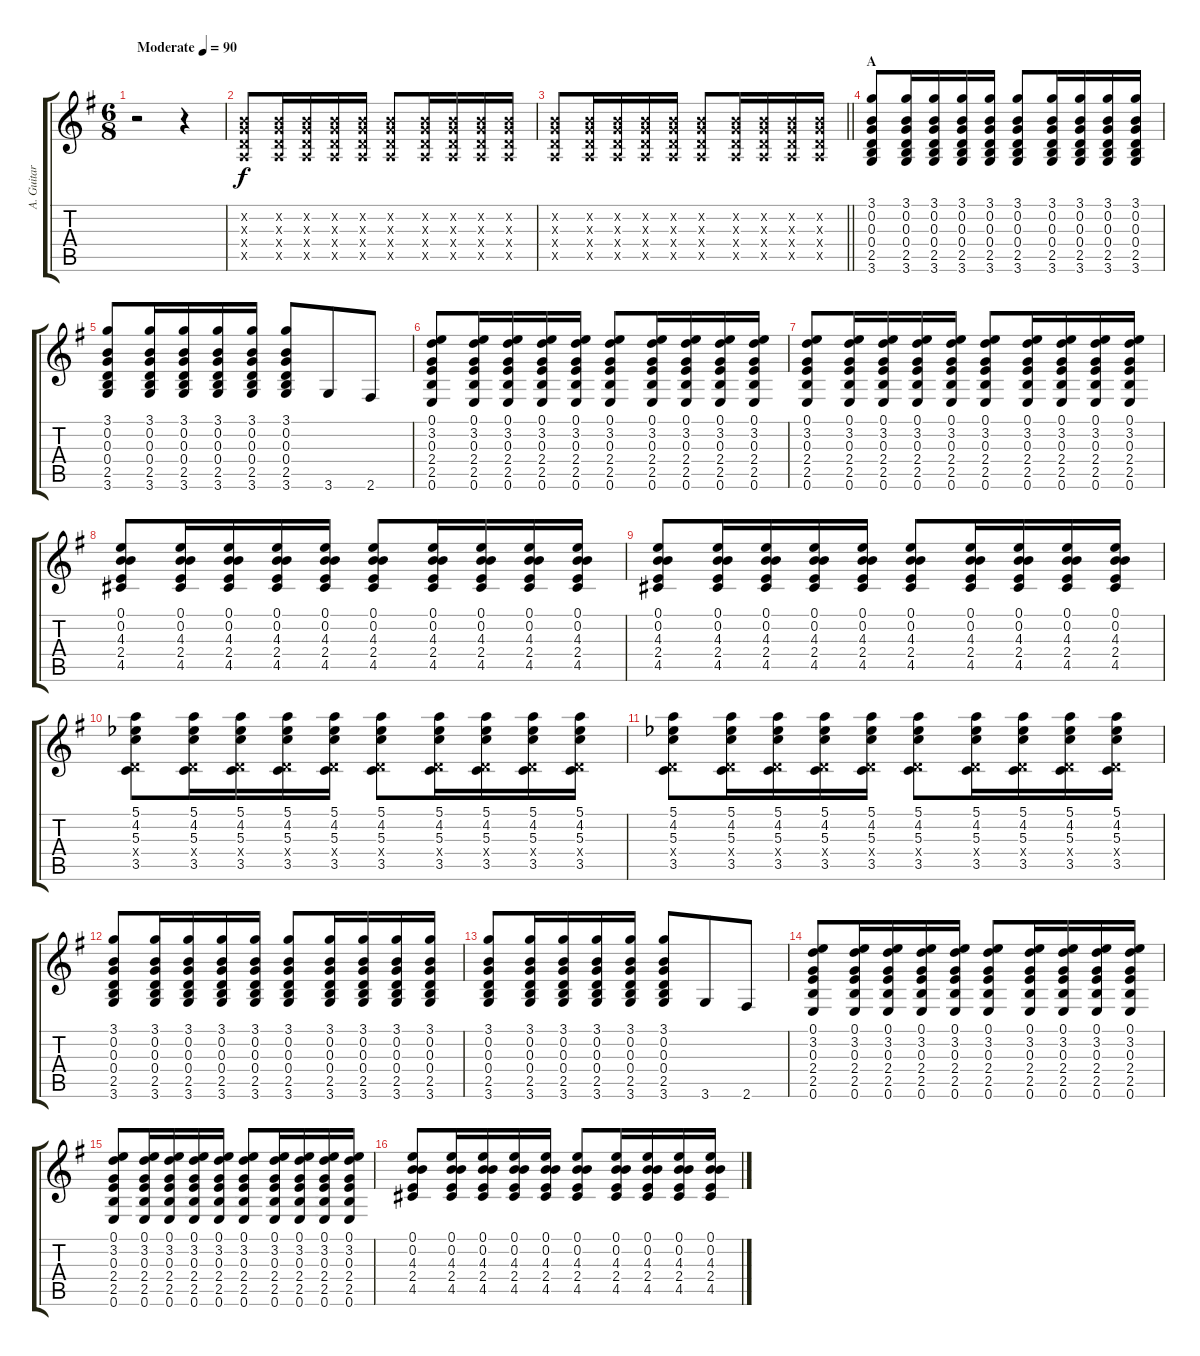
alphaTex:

\track ("A. Guitar" "A. Guitar") {instrument acousticguitarsteel}
\staff {score tabs}
\tuning (E4 B3 G3 D3 A2 E2) {hide}
\ts (6 8)
\tempo (90 "Moderate")
\clef g2
\ks g
r.2{dy f instrument acousticguitarsteel} r.4 |
(0.2{x} 0.3{x} 0.4{x} 0.5{x}).8 (0.2{x} 0.3{x} 0.4{x} 0.5{x}).16 (0.2{x} 0.3{x} 0.4{x} 0.5{x}).16 (0.2{x} 0.3{x} 0.4{x} 0.5{x}).16 (0.2{x} 0.3{x} 0.4{x} 0.5{x}).16 (0.2{x} 0.3{x} 0.4{x} 0.5{x}).8 (0.2{x} 0.3{x} 0.4{x} 0.5{x}).16 (0.2{x} 0.3{x} 0.4{x} 0.5{x}).16 (0.2{x} 0.3{x} 0.4{x} 0.5{x}).16 (0.2{x} 0.3{x} 0.4{x} 0.5{x}).16 |
\barLineRight lightlight
(0.2{x} 0.3{x} 0.4{x} 0.5{x}).8 (0.2{x} 0.3{x} 0.4{x} 0.5{x}).16 (0.2{x} 0.3{x} 0.4{x} 0.5{x}).16 (0.2{x} 0.3{x} 0.4{x} 0.5{x}).16 (0.2{x} 0.3{x} 0.4{x} 0.5{x}).16 (0.2{x} 0.3{x} 0.4{x} 0.5{x}).8 (0.2{x} 0.3{x} 0.4{x} 0.5{x}).16 (0.2{x} 0.3{x} 0.4{x} 0.5{x}).16 (0.2{x} 0.3{x} 0.4{x} 0.5{x}).16 (0.2{x} 0.3{x} 0.4{x} 0.5{x}).16 |
\section ("" "A")
(3.1 0.2 0.3 0.4 2.5 3.6).8 (3.1 0.2 0.3 0.4 2.5 3.6).16 (3.1 0.2 0.3 0.4 2.5 3.6).16 (3.1 0.2 0.3 0.4 2.5 3.6).16 (3.1 0.2 0.3 0.4 2.5 3.6).16 (3.1 0.2 0.3 0.4 2.5 3.6).8 (3.1 0.2 0.3 0.4 2.5 3.6).16 (3.1 0.2 0.3 0.4 2.5 3.6).16 (3.1 0.2 0.3 0.4 2.5 3.6).16 (3.1 0.2 0.3 0.4 2.5 3.6).16 |
(3.1 0.2 0.3 0.4 2.5 3.6).8 (3.1 0.2 0.3 0.4 2.5 3.6).16 (3.1 0.2 0.3 0.4 2.5 3.6).16 (3.1 0.2 0.3 0.4 2.5 3.6).16 (3.1 0.2 0.3 0.4 2.5 3.6).16 (3.1 0.2 0.3 0.4 2.5 3.6).8 3.6.8 2.6.8 |
(0.1 3.2 0.3 2.4 2.5 0.6).8 (0.1 3.2 0.3 2.4 2.5 0.6).16 (0.1 3.2 0.3 2.4 2.5 0.6).16 (0.1 3.2 0.3 2.4 2.5 0.6).16 (0.1 3.2 0.3 2.4 2.5 0.6).16 (0.1 3.2 0.3 2.4 2.5 0.6).8 (0.1 3.2 0.3 2.4 2.5 0.6).16 (0.1 3.2 0.3 2.4 2.5 0.6).16 (0.1 3.2 0.3 2.4 2.5 0.6).16 (0.1 3.2 0.3 2.4 2.5 0.6).16 |
(0.1 3.2 0.3 2.4 2.5 0.6).8 (0.1 3.2 0.3 2.4 2.5 0.6).16 (0.1 3.2 0.3 2.4 2.5 0.6).16 (0.1 3.2 0.3 2.4 2.5 0.6).16 (0.1 3.2 0.3 2.4 2.5 0.6).16 (0.1 3.2 0.3 2.4 2.5 0.6).8 (0.1 3.2 0.3 2.4 2.5 0.6).16 (0.1 3.2 0.3 2.4 2.5 0.6).16 (0.1 3.2 0.3 2.4 2.5 0.6).16 (0.1 3.2 0.3 2.4 2.5 0.6).16 |
(0.1 0.2 4.3 2.4 4.5).8 (0.1 0.2 4.3 2.4 4.5).16 (0.1 0.2 4.3 2.4 4.5).16 (0.1 0.2 4.3 2.4 4.5).16 (0.1 0.2 4.3 2.4 4.5).16 (0.1 0.2 4.3 2.4 4.5).8 (0.1 0.2 4.3 2.4 4.5).16 (0.1 0.2 4.3 2.4 4.5).16 (0.1 0.2 4.3 2.4 4.5).16 (0.1 0.2 4.3 2.4 4.5).16 |
(0.1 0.2 4.3 2.4 4.5).8 (0.1 0.2 4.3 2.4 4.5).16 (0.1 0.2 4.3 2.4 4.5).16 (0.1 0.2 4.3 2.4 4.5).16 (0.1 0.2 4.3 2.4 4.5).16 (0.1 0.2 4.3 2.4 4.5).8 (0.1 0.2 4.3 2.4 4.5).16 (0.1 0.2 4.3 2.4 4.5).16 (0.1 0.2 4.3 2.4 4.5).16 (0.1 0.2 4.3 2.4 4.5).16 |
(5.1 4.2{acc b} 5.3 0.4{x} 3.5).8 (5.1 4.2{acc b} 5.3 0.4{x} 3.5).16 (5.1 4.2{acc b} 5.3 0.4{x} 3.5).16 (5.1 4.2{acc b} 5.3 0.4{x} 3.5).16 (5.1 4.2{acc b} 5.3 0.4{x} 3.5).16 (5.1 4.2{acc b} 5.3 0.4{x} 3.5).8 (5.1 4.2{acc b} 5.3 0.4{x} 3.5).16 (5.1 4.2{acc b} 5.3 0.4{x} 3.5).16 (5.1 4.2{acc b} 5.3 0.4{x} 3.5).16 (5.1 4.2{acc b} 5.3 0.4{x} 3.5).16 |
(5.1 4.2{acc b} 5.3 0.4{x} 3.5).8 (5.1 4.2{acc b} 5.3 0.4{x} 3.5).16 (5.1 4.2{acc b} 5.3 0.4{x} 3.5).16 (5.1 4.2{acc b} 5.3 0.4{x} 3.5).16 (5.1 4.2{acc b} 5.3 0.4{x} 3.5).16 (5.1 4.2{acc b} 5.3 0.4{x} 3.5).8 (5.1 4.2{acc b} 5.3 0.4{x} 3.5).16 (5.1 4.2{acc b} 5.3 0.4{x} 3.5).16 (5.1 4.2{acc b} 5.3 0.4{x} 3.5).16 (5.1 4.2{acc b} 5.3 0.4{x} 3.5).16 |
(3.1 0.2 0.3 0.4 2.5 3.6).8 (3.1 0.2 0.3 0.4 2.5 3.6).16 (3.1 0.2 0.3 0.4 2.5 3.6).16 (3.1 0.2 0.3 0.4 2.5 3.6).16 (3.1 0.2 0.3 0.4 2.5 3.6).16 (3.1 0.2 0.3 0.4 2.5 3.6).8 (3.1 0.2 0.3 0.4 2.5 3.6).16 (3.1 0.2 0.3 0.4 2.5 3.6).16 (3.1 0.2 0.3 0.4 2.5 3.6).16 (3.1 0.2 0.3 0.4 2.5 3.6).16 |
(3.1 0.2 0.3 0.4 2.5 3.6).8 (3.1 0.2 0.3 0.4 2.5 3.6).16 (3.1 0.2 0.3 0.4 2.5 3.6).16 (3.1 0.2 0.3 0.4 2.5 3.6).16 (3.1 0.2 0.3 0.4 2.5 3.6).16 (3.1 0.2 0.3 0.4 2.5 3.6).8 3.6.8 2.6.8 |
(0.1 3.2 0.3 2.4 2.5 0.6).8 (0.1 3.2 0.3 2.4 2.5 0.6).16 (0.1 3.2 0.3 2.4 2.5 0.6).16 (0.1 3.2 0.3 2.4 2.5 0.6).16 (0.1 3.2 0.3 2.4 2.5 0.6).16 (0.1 3.2 0.3 2.4 2.5 0.6).8 (0.1 3.2 0.3 2.4 2.5 0.6).16 (0.1 3.2 0.3 2.4 2.5 0.6).16 (0.1 3.2 0.3 2.4 2.5 0.6).16 (0.1 3.2 0.3 2.4 2.5 0.6).16 |
(0.1 3.2 0.3 2.4 2.5 0.6).8 (0.1 3.2 0.3 2.4 2.5 0.6).16 (0.1 3.2 0.3 2.4 2.5 0.6).16 (0.1 3.2 0.3 2.4 2.5 0.6).16 (0.1 3.2 0.3 2.4 2.5 0.6).16 (0.1 3.2 0.3 2.4 2.5 0.6).8 (0.1 3.2 0.3 2.4 2.5 0.6).16 (0.1 3.2 0.3 2.4 2.5 0.6).16 (0.1 3.2 0.3 2.4 2.5 0.6).16 (0.1 3.2 0.3 2.4 2.5 0.6).16 |
(0.1 0.2 4.3 2.4 4.5).8 (0.1 0.2 4.3 2.4 4.5).16 (0.1 0.2 4.3 2.4 4.5).16 (0.1 0.2 4.3 2.4 4.5).16 (0.1 0.2 4.3 2.4 4.5).16 (0.1 0.2 4.3 2.4 4.5).8 (0.1 0.2 4.3 2.4 4.5).16 (0.1 0.2 4.3 2.4 4.5).16 (0.1 0.2 4.3 2.4 4.5).16 (0.1 0.2 4.3 2.4 4.5).16
